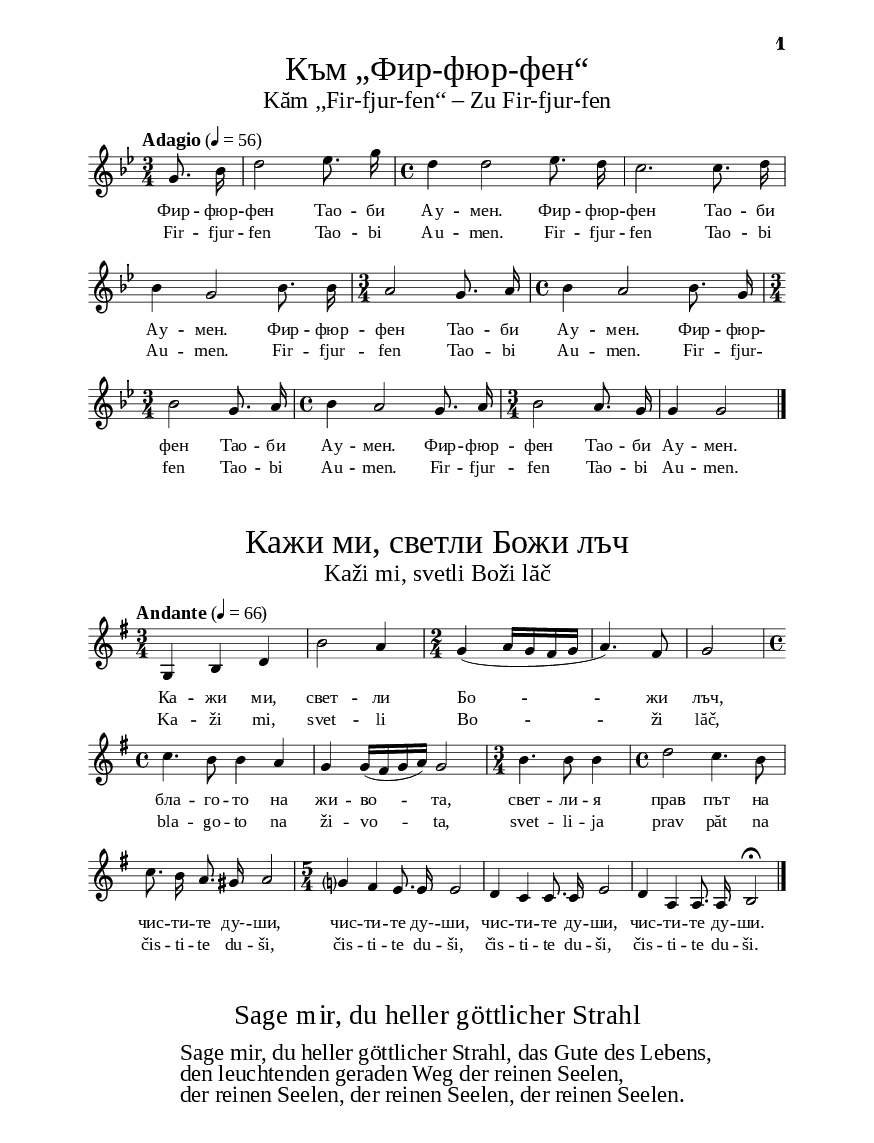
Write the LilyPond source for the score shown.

\version "2.24.3"

% include paper part and global functions
\include "include/globals.ily"

\bookpart {
  \label #'ref167
  \tocItem \markup "Към „Фир-фюр-фен“ – Kăm „Fir-fjur-fen“"
  \include "include/bookpart-paper.ily"
  \score {
    \include "include/score-layout.ily"

    \new Voice \relative  c' {
      \clef treble
      \key g \minor
      \time 3/4
      \tempoFunc "Adagio" 4 "56"
      \autoBeamOff

      \partial 4 g'8. bes16 | d2 es8. g16 | \time 4/4 d4 d2 es8. d16 |

      c2. c8. d16 |\break  bes4 g2 bes8. bes16 | \time 3/4 a2 g8. a16| \time 4/4

      bes4 a2 bes8. g16 |\break \time 3/4 bes2 g8. a16 | \time 4/4

      bes4 a2 g8. a16| \time 3/4 bes2 a8. g16 | g4 g2| \bar ".|:-|." \break
    }

    \addlyrics {
      Фир -- фюр --
      фен Тао -- би Aу -- мен. Фир -- фюр --
      фен Тао -- би Aу -- мен. Фир -- фюр --
      фен Тао -- би Aу -- мен. Фир -- фюр --
      фен Тао -- би Aу -- мен. Фир -- фюр --
      фен Тао -- би Aу -- мен.}

      \addlyrics {
        Fir -- fjur --
        fen Tao -- bi Au -- men. Fir -- fjur --
        fen Tao -- bi Au -- men. Fir -- fjur --
        fen Tao -- bi Au -- men. Fir -- fjur --
        fen Tao -- bi Au -- men. Fir -- fjur --
        fen Tao -- bi Au -- men.}

        \header {
          title = \titleFunc "Към „Фир-фюр-фен“" "Kăm „Fir-fjur-fen“ – Zu Fir-fjur-fen"
        }

        \midi{}

      } % score
      \markup \vspace #2
      \label #'ref167_2
      \tocItem \markup "Кажи ми, светли Божи лъч – Kaži mi, svetli Boži lăč "
      \include "include/bookpart-paper.ily"
      \score {
        \include "include/score-layout.ily"

        \new Voice \absolute {
          \clef treble
          \key g \major
          \time 3/4
          \tempoFunc "Andante" 4 "66"
          \autoBeamOff
          g4  b4  d'4 | % 2
          b'2  a'4 | % 3
          \time 2/4  | % 3
          g'4 (  a'16 [  g'16  fis'16  g'16
          ] | % 4
          a'4. )  fis'8 | % 5
          g'2 \break | % 6
          \time 4/4  | % 6
          c''4.  b'8  b'4  a'4 | % 7
          g'4  g'16 ( [  fis'16  g'16  a'16
          ) ]  g'2 | % 8
          \time 3/4  | % 8
          b'4.  b'8  b'4  | % 9
          \time 4/4  | % 9
          d''2  c''4.  b'8 | \break
          c''8.  b'16  a'8.  gis'16
          a'2 | % 11
          \time 5/4  | % 11
          g'?4  fis'4  e'8.  e'16  e'2| % 12
          d'4  c'4  c'8.  c'16  e'2 | % 13
          d'4  a4  a8.  a16  b2 ^\fermata
          \bar "|."
        }

        \addlyrics {
          Ка -- жи ми, свет -- ли Бо --
          жи лъч, бла -- го -- то
          на жи -- во --   та, свет --
          ли -- я прав път на чис -- ти --
          те "ду-" -- ши, чис -- ти -- те "ду-" --
          ши, чис -- ти -- те ду -- ши, чис --
          ти -- те ду -- ши.}
          \addlyrics {
            Ka -- ži mi, svet -- li Bo --
            ži lăč, bla -- go -- to
            na ži -- vo --   ta, svet --
            li -- ja prav păt na čis -- ti --
            te du -- ši, čis -- ti -- te du --
            ši, čis -- ti -- te du -- ši, čis --
            ti -- te du -- ši.
          }

          \header {
            title = \titleFunc "Кажи ми, светли Божи лъч" "Kaži mi, svetli Boži lăč"
          }

          \midi{}

        } % score

        \markup \vspace #2
        % include foreign translation(s) of the song
        \version "2.24.4"

\markup \fill-line { \fontsize #deTitleFontSize "Sage mir, du heller göttlicher Strahl" }

\markup \null
\markup \null
\markup \abs-fontsize #11 \override #`(baseline-skip . ,bgCoupletBaselineSkip) {
  \fill-line {
    \hspace #0.1
    \column {
      \line {
        \bold "  "
        \column {
         "Sage mir, du heller göttlicher Strahl, das Gute des Lebens,"
          "den leuchtenden geraden Weg der reinen Seelen,"
          "der reinen Seelen, der reinen Seelen, der reinen Seelen."
        }
      }
      
    }\hspace #0.1
  }
}


      } % bookpart

      % Più mosso
      %
